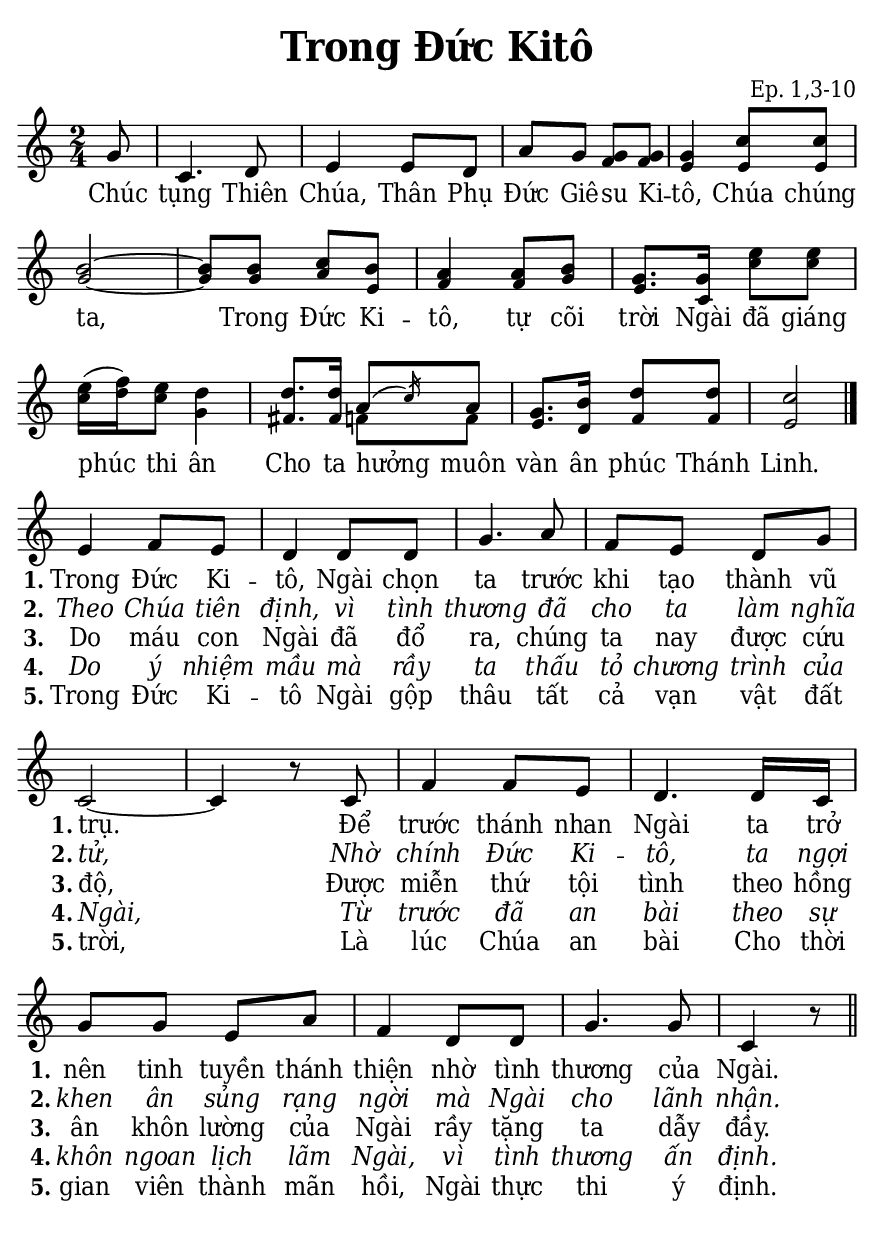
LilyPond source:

% Cài đặt chung\
\version "2.22.1"
\include "english.ly"

\header {
  title = \markup { \fontsize #1 "Trong Đức Kitô" }
  composer = "Ep. 1,3-10"
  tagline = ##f
}

% Nhạc phiên khúc
nhacPhienKhucSop = \relative c'' {
  \partial 8 g8 |
  c,4. d8 |
  e4 e8 d |
  a' g g g |
  g4 c8 c |
  b2 ~ |
  b8 b c b |
  a4 a8 b |
  g8. g16 e'8 e |
  e16 (f) e8 d4 |
  d8. d16
  \afterGrace a8 ({
    \override Flag.stroke-style = #"grace"
    c16)}
  \revert Flag.stroke-style
  a8 |
  g8. b16 d8 d |
  c2 \bar "|."
  
  e,4 f8 e |
  d4 d8 d |
  g4. a8 |
  f8 e d g |
  c,2 ~ |
  c4 r8 c |
  f4 f8 e |
  d4. d16 c |
  g'8 g e a |
  f4 d8 d |
  g4. g8 |
  c,4 r8 \bar "||"
}

nhacPhienKhucAlto = \relative c'' {
  g8 |
  c,4. d8 |
  e4 e8 d |
  a' g f f |
  e4 e8 e |
  g2 ~ |
  g8 g a e |
  f4 f8 g |
  e8. c16 c'8 c |
  c16 (d) c8 g4 |
  fs8. fs16 f!8 [f] |
  e8. d16 f8 f |
  e2
}

% Lời phiên khúc
loiPhienKhucSop = \lyrics {
  %\set stanza = "ĐK:"
  Chúc tụng Thiên Chúa, Thân Phụ Đức Giê -- su Ki -- tô,
  Chúa chúng ta,
  Trong Đức Ki -- tô, tự cõi trời Ngài đã giáng phúc thi ân
  Cho ta hưởng muôn vàn ân phúc Thánh Linh.
  <<
    {
      \set stanza = "1."
      Trong Đức Ki -- tô, Ngài chọn ta
      trước khi tạo thành vũ trụ.
      Để trước thánh nhan Ngài
      ta trở nên tinh tuyền thánh thiện
      nhờ tình thương của Ngài.
    }
    \new Lyrics {
	    \set associatedVoice = "beSop"
	    \set stanza = "2."
      \override Lyrics.LyricText.font-shape = #'italic
	    Theo Chúa tiên định,
	    vì tình thương đã cho ta làm nghĩa tử,
	    Nhờ chính Đức Ki -- tô,
	    ta ngợi khen ân sủng rạng ngời
	    mà Ngài cho lãnh nhận.
    }
    \new Lyrics {
	    \set associatedVoice = "beSop"
	    \set stanza = "3."
	    Do máu con Ngài đã đổ ra,
	    chúng ta nay được cứu độ,
	    Được miễn thứ tội tình
	    theo hồng ân khôn lường của Ngài
	    rầy tặng ta dẫy đầy.
    }
    \new Lyrics {
	    \set associatedVoice = "beSop"
	    \set stanza = "4."
      \override Lyrics.LyricText.font-shape = #'italic
	    Do ý nhiệm mầu mà rầy ta thấu tỏ
	    chương trình của Ngài,
	    Từ trước đã an bài
	    theo sự khôn ngoan lịch lãm Ngài,
	    vì tình thương ấn định.
    }
    \new Lyrics {
	    \set associatedVoice = "beSop"
	    \set stanza = "5."
	    Trong Đức Ki -- tô Ngài gộp thâu
	    tất cả vạn vật đất trời,
	    Là lúc Chúa an bài
	    Cho thời gian viên thành mãn hồi,
	    Ngài thực thi ý định.
    }
  >>
}

% Dàn trang
\paper {
  #(set-paper-size "a5")
  top-margin = 3\mm
  bottom-margin = 3\mm
  left-margin = 3\mm
  right-margin = 3\mm
  indent = #0
  #(define fonts
	 (make-pango-font-tree "Deja Vu Serif Condensed"
	 		       "Deja Vu Serif Condensed"
			       "Deja Vu Serif Condensed"
			       (/ 20 20)))
  print-page-number = ##f
  system-system-spacing = #'((basic-distance . 0.1) (padding . 2.5))
  page-count = 1
}

TongNhip = {
  \key c \major \time 2/4
  \set Timing.beamExceptions = #'()
  \set Timing.baseMoment = #(ly:make-moment 1/4)
}

% mã nguồn cho những chức năng chưa hỗ trợ trong phiên bản lilypond hiện tại
% cung cấp bởi cộng đồng lilypond khi gửi email đến lilypond-user@gnu.org
% Đổi kích thước nốt cho bè phụ
notBePhu =
#(define-music-function (font-size music) (number? ly:music?)
   (for-some-music
     (lambda (m)
       (if (music-is-of-type? m 'rhythmic-event)
           (begin
             (set! (ly:music-property m 'tweaks)
                   (cons `(font-size . ,font-size)
                         (ly:music-property m 'tweaks)))
             #t)
           #f))
     music)
   music)

% in số phiên khúc trên mỗi dòng
#(define (add-grob-definition grob-name grob-entry)
    (set! all-grob-descriptions
          (cons ((@@ (lily) completize-grob-entry)
                 (cons grob-name grob-entry))
                all-grob-descriptions)))

#(add-grob-definition
   'StanzaNumberSpanner
   `((direction . ,LEFT)
     (font-series . bold)
     (padding . 0.5)
     (side-axis . ,X)
     (stencil . ,ly:text-interface::print)
     (X-offset . ,ly:side-position-interface::x-aligned-side)
     (Y-extent . ,grob::always-Y-extent-from-stencil)
     (meta . ((class . Spanner)
              (interfaces . (font-interface
                             side-position-interface
                             stanza-number-interface
                             text-interface))))))

\layout {
   \context {
     \Global
     \grobdescriptions #all-grob-descriptions
   }
   \context {
     \Score
     \remove Stanza_number_align_engraver
     \consists
       #(lambda (context)
          (let ((texts '())
                (syllables '()))
            (make-engraver
             (acknowledgers
              ((stanza-number-interface engraver grob source-engraver)
                 (set! texts (cons grob texts)))
              ((lyric-syllable-interface engraver grob source-engraver)
                 (set! syllables (cons grob syllables))))
             ((stop-translation-timestep engraver)
                (for-each
                 (lambda (text)
                   (for-each
                    (lambda (syllable)
                      (ly:pointer-group-interface::add-grob text
'side-support-elements syllable))
                    syllables))
                 texts)
                (set! syllables '())))))
   }
   \context {
     \Lyrics
     \remove Stanza_number_engraver
     \consists
       #(lambda (context)
          (let ((text #f)
                (last-stanza #f))
            (make-engraver
             ((process-music engraver)
                (let ((stanza (ly:context-property context 'stanza #f)))
                  (if (and stanza (not (equal? stanza last-stanza)))
                      (let ((column (ly:context-property context
'currentCommandColumn)))
                        (set! last-stanza stanza)
                        (if text
                            (ly:spanner-set-bound! text RIGHT column))

                        (set! text (ly:engraver-make-grob engraver
'StanzaNumberSpanner '()))
                        (ly:grob-set-property! text 'text stanza)
                        (ly:spanner-set-bound! text LEFT column)))))
             ((finalize engraver)
                (if text
                    (let ((column (ly:context-property context
'currentCommandColumn)))
                      (ly:spanner-set-bound! text RIGHT column)))))))
     \override StanzaNumberSpanner.horizon-padding = 10000
   }
}
% kết thúc mã nguồn

\score {
  \new ChoirStaff <<
    \new Staff \with {
        \consists "Merge_rests_engraver"
        printPartCombineTexts = ##f
      }
      <<
      \new Voice \TongNhip \partCombine 
        \nhacPhienKhucSop
        \notBePhu -1 { \nhacPhienKhucAlto }
      \new NullVoice = beSop \nhacPhienKhucSop
      \new Lyrics \lyricsto beSop \loiPhienKhucSop
      >>
  >>
  \layout {
    \override Lyrics.LyricSpace.minimum-distance = #1
    \override Score.BarNumber.break-visibility = ##(#f #f #f)
    \override Score.SpacingSpanner.uniform-stretching = ##t
  } 
}
